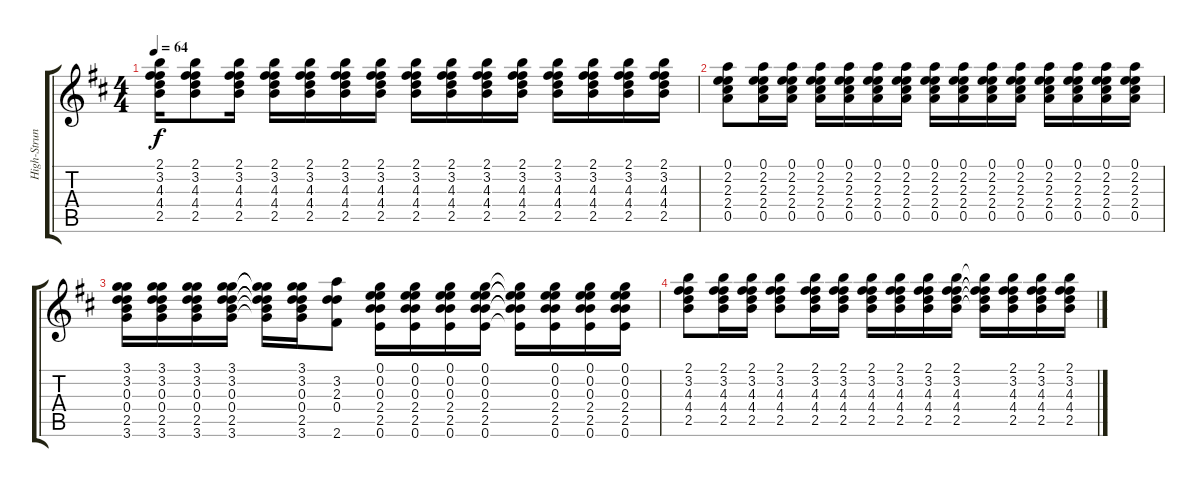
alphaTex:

\track ("High-Strung Acoustic" "High-Strun") {instrument electricguitarjazz}
\staff {score tabs}
\tuning (E4 B3 G4 D4 A3 E3) {hide}
\ts (4 4)
\tempo 64
\clef g2
\ks d
(2.1 3.2 4.3 4.4 2.5).16{dy f} (2.1 3.2 4.3 4.4 2.5).8 (2.1 3.2 4.3 4.4 2.5).16 (2.1 3.2 4.3 4.4 2.5).16 (2.1 3.2 4.3 4.4 2.5).16 (2.1 3.2 4.3 4.4 2.5).16 (2.1 3.2 4.3 4.4 2.5).16 (2.1 3.2 4.3 4.4 2.5).16 (2.1 3.2 4.3 4.4 2.5).16 (2.1 3.2 4.3 4.4 2.5).16 (2.1 3.2 4.3 4.4 2.5).16 (2.1 3.2 4.3 4.4 2.5).16 (2.1 3.2 4.3 4.4 2.5).16 (2.1 3.2 4.3 4.4 2.5).16 (2.1 3.2 4.3 4.4 2.5).16 |
(0.1 2.2 2.3 2.4 0.5).8{volume 10} (0.1 2.2 2.3 2.4 0.5).16 (0.1 2.2 2.3 2.4 0.5).16 (0.1 2.2 2.3 2.4 0.5).16 (0.1 2.2 2.3 2.4 0.5).16 (0.1 2.2 2.3 2.4 0.5).16 (0.1 2.2 2.3 2.4 0.5).16 (0.1 2.2 2.3 2.4 0.5).16 (0.1 2.2 2.3 2.4 0.5).16 (0.1 2.2 2.3 2.4 0.5).16 (0.1 2.2 2.3 2.4 0.5).16 (0.1 2.2 2.3 2.4 0.5).16 (0.1 2.2 2.3 2.4 0.5).16 (0.1 2.2 2.3 2.4 0.5).16 (0.1 2.2 2.3 2.4 0.5).16 |
(3.1 3.2 0.3 0.4 2.5 3.6).16 (3.1 3.2 0.3 0.4 2.5 3.6).16 (3.1 3.2 0.3 0.4 2.5 3.6).16 (3.1 3.2 0.3 0.4 2.5 3.6).16 (3.1{t} 3.2{t} 0.3{t} 0.4{t} 2.5{t} 3.6{t}).16 (3.1 3.2 0.3 0.4 2.5 3.6).16 (3.2 2.3 0.4 2.6).8 (0.1 0.2 0.3 2.4 2.5 0.6).16 (0.1 0.2 0.3 2.4 2.5 0.6).16 (0.1 0.2 0.3 2.4 2.5 0.6).16 (0.1 0.2 0.3 2.4 2.5 0.6).16 (0.1{t} 0.2{t} 0.3{t} 2.4{t} 2.5{t} 0.6{t}).16 (0.1 0.2 0.3 2.4 2.5 0.6).16 (0.1 0.2 0.3 2.4 2.5 0.6).16{volume 5} (0.1 0.2 0.3 2.4 2.5 0.6).16 |
(2.1 3.2 4.3 4.4 2.5).8{volume 5} (2.1 3.2 4.3 4.4 2.5).16 (2.1 3.2 4.3 4.4 2.5).16 (2.1 3.2 4.3 4.4 2.5).8 (2.1 3.2 4.3 4.4 2.5).16 (2.1 3.2 4.3 4.4 2.5).16 (2.1 3.2 4.3 4.4 2.5).16 (2.1 3.2 4.3 4.4 2.5).16 (2.1 3.2 4.3 4.4 2.5).16 (2.1 3.2 4.3 4.4 2.5).16 (2.1{t} 3.2{t} 4.3{t} 4.4{t} 2.5{t}).16 (2.1 3.2 4.3 4.4 2.5).16 (2.1 3.2 4.3 4.4 2.5).16{volume 10} (2.1 3.2 4.3 4.4 2.5).16
